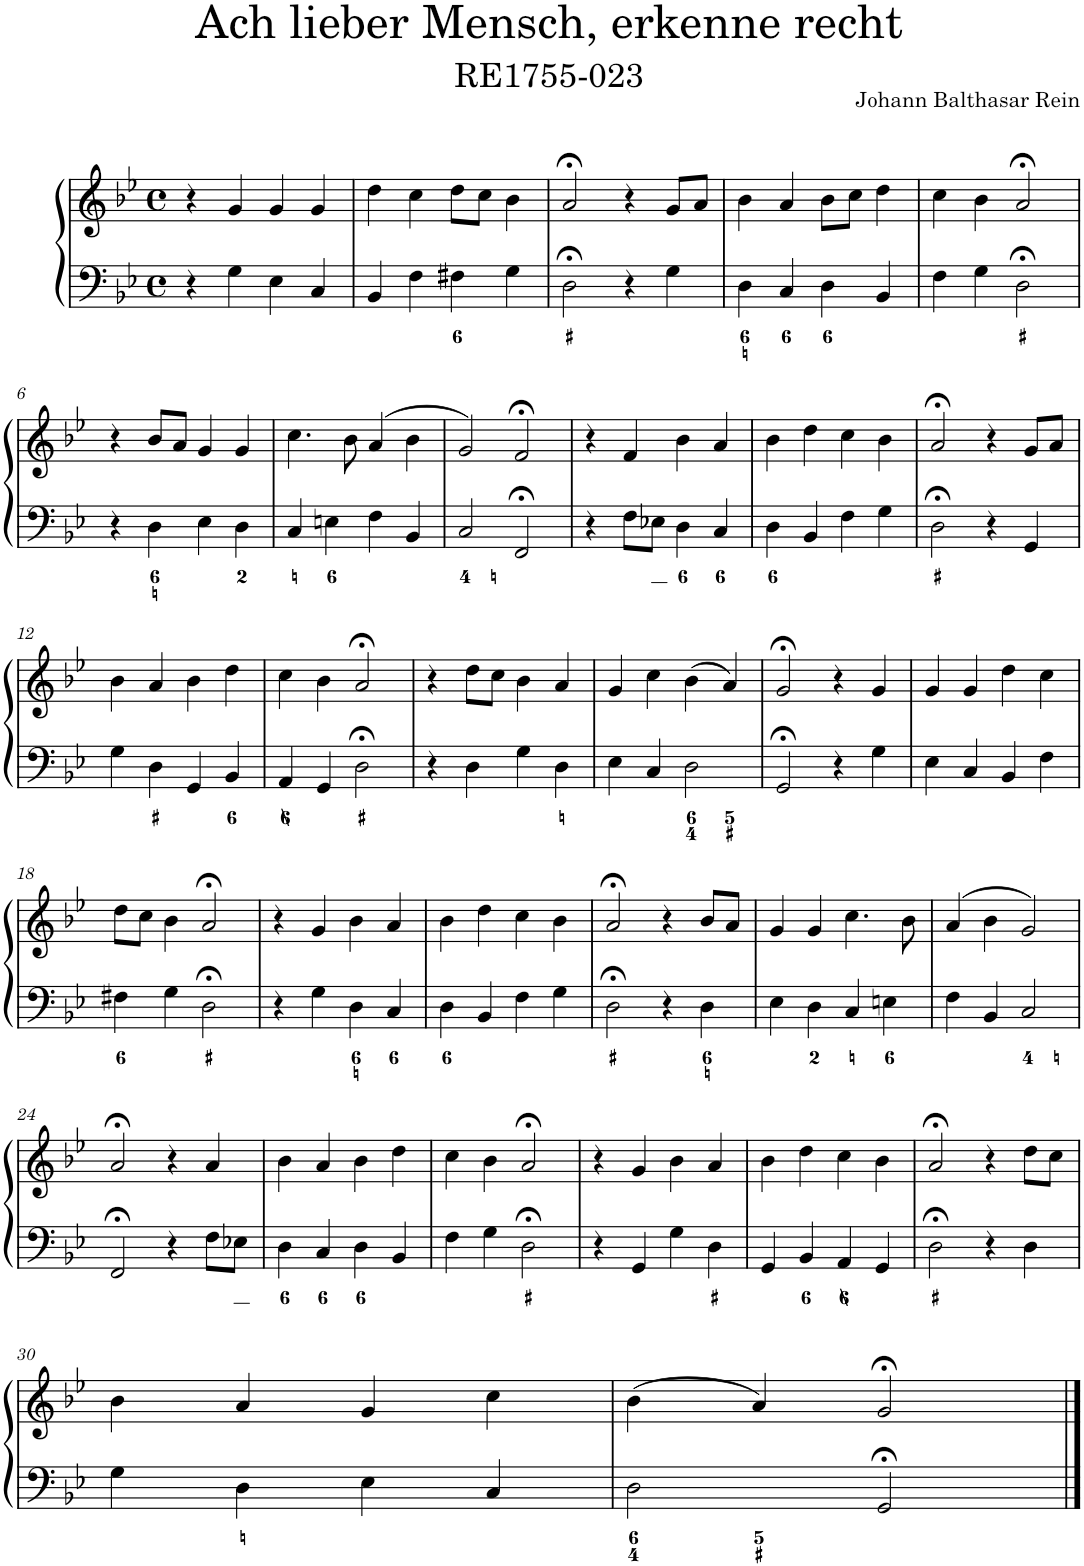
**kern	**kern
*part1	*part1
*staff2	*staff1
*I"Piano	*
*I'Pno.	*
*clefF4	*clefG2
*k[b-e-]	*k[b-e-]
*M4/4	*M4/4
*met(c)	*met(c)
=1	=1
4r	4r
4G\	4g/
4E-\	4g/
4C/	4g/
=2	=2
4BB-/	4dd\
4F\	4cc\
4F#X\	8dd\L
.	8cc\J
4G\	4b-\
=3	=3
2D;<\	2a;</
4r	4r
4G\	8g/L
.	8a/J
=4	=4
4D\	4b-\
4C/	4a/
4D\	8b-\L
.	8cc\J
4BB-/	4dd\
=5	=5
4F\	4cc\
4G\	4b-\
2D;<\	2a;</
!!LO:LB:g=z
=6	=6
4r	4r
4D\	8b-/L
.	8a/J
4E-\	4g/
4D\	4g/
=7	=7
4C/	4.cc\
4En\	.
.	8b-\
4F\	(4a/
4BB-/	4b-\
=8	=8
2C/	2g/)
2FF;</	2f;</
=9	=9
4r	4r
8F\L	4f/
8E-X\J	.
4D\	4b-\
4C/	4a/
=10	=10
4D\	4b-\
4BB-/	4dd\
4F\	4cc\
4G\	4b-\
=11	=11
2D;<\	2a;</
4r	4r
4GG/	8g/L
.	8a/J
!!LO:LB:g=z
=12	=12
4G\	4b-\
4D\	4a/
4GG/	4b-\
4BB-/	4dd\
=13	=13
4AA/	4cc\
4GG/	4b-\
2D;<\	2a;</
=14	=14
4r	4r
4D\	8dd\L
.	8cc\J
4G\	4b-\
4D\	4a/
=15	=15
4E-\	4g/
4C/	4cc\
2D\	(4b-\
.	4a/)
=16	=16
2GG;</	2g;</
4r	4r
4G\	4g/
=17	=17
4E-\	4g/
4C/	4g/
4BB-/	4dd\
4F\	4cc\
!!LO:LB:g=z
=18	=18
4F#X\	8dd\L
.	8cc\J
4G\	4b-\
2D;<\	2a;</
=19	=19
4r	4r
4G\	4g/
4D\	4b-\
4C/	4a/
=20	=20
4D\	4b-\
4BB-/	4dd\
4F\	4cc\
4G\	4b-\
=21	=21
2D;<\	2a;</
4r	4r
4D\	8b-/L
.	8a/J
=22	=22
4E-\	4g/
4D\	4g/
4C/	4.cc\
4En\	.
.	8b-\
=23	=23
4F\	(4a/
4BB-/	4b-\
2C/	2g/)
!!LO:LB:g=z
=24	=24
2FF;</	2a;</
4r	4r
8F\L	4a/
8E-X\J	.
=25	=25
4D\	4b-\
4C/	4a/
4D\	4b-\
4BB-/	4dd\
=26	=26
4F\	4cc\
4G\	4b-\
2D;<\	2a;</
=27	=27
4r	4r
4GG/	4g/
4G\	4b-\
4D\	4a/
=28	=28
4GG/	4b-\
4BB-/	4dd\
4AA/	4cc\
4GG/	4b-\
=29	=29
2D;<\	2a;</
4r	4r
4D\	8dd\L
.	8cc\J
!!LO:LB:g=z
=30	=30
4G\	4b-\
4D\	4a/
4E-\	4g/
4C/	4cc\
=31	=31
2D\	(4b-\
.	4a/)
2GG;</	2g;</
==	==
*-	*-
